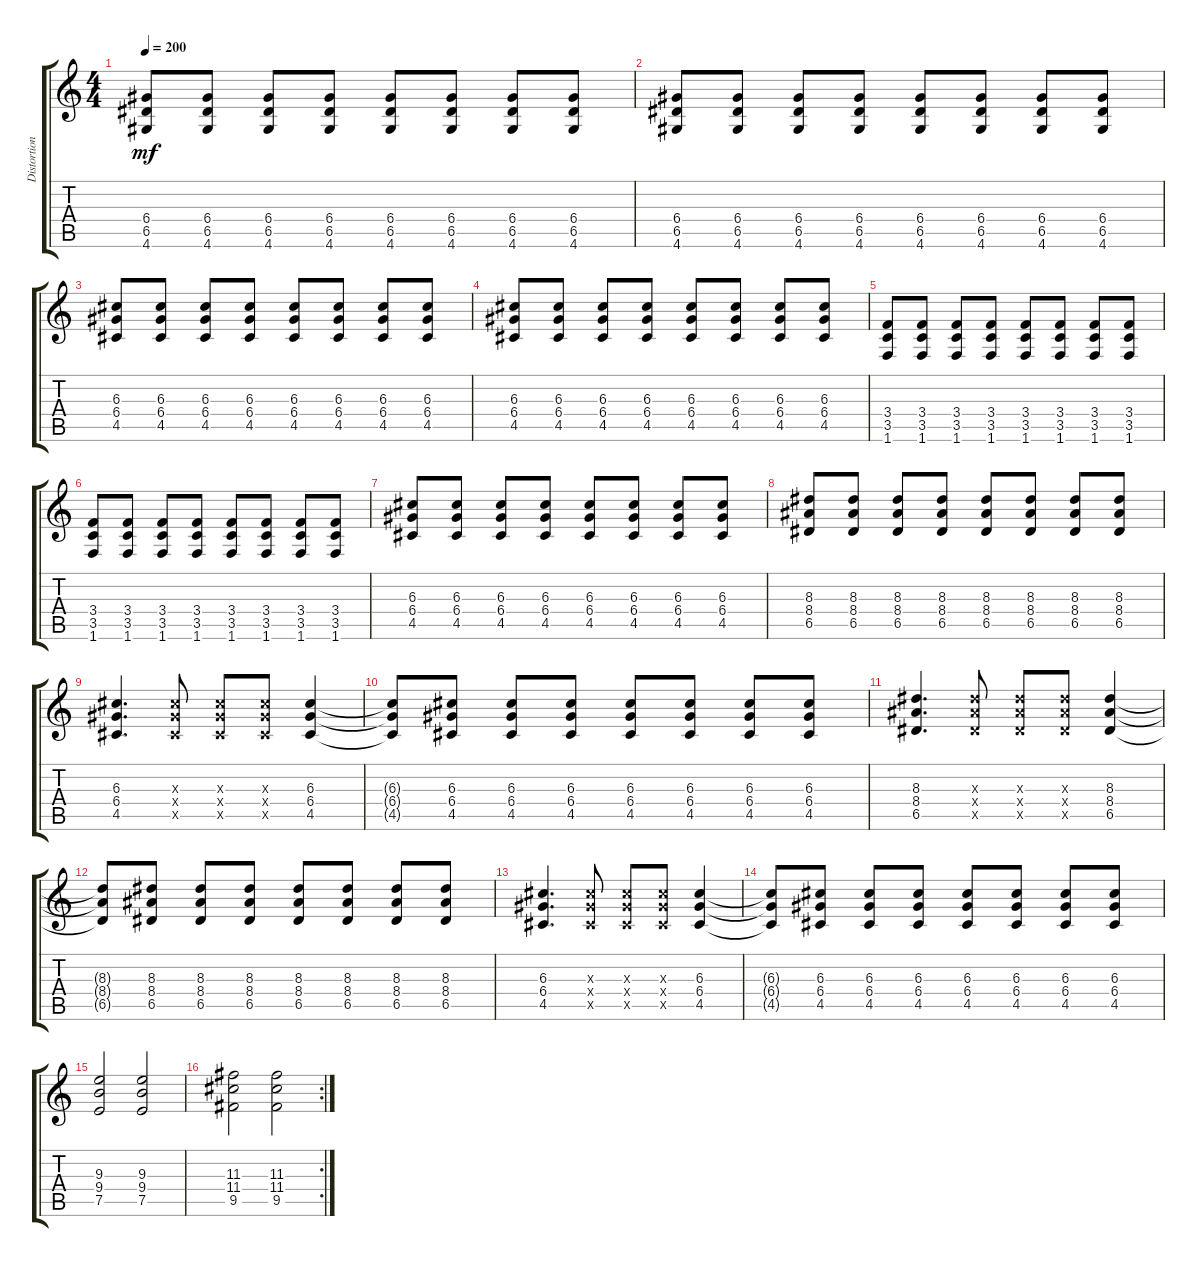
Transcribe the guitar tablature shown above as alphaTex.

\track ("Distortion Guitar" "Distortion") {instrument distortionguitar}
\staff {score tabs}
\tuning (E4 B3 G3 D3 A2 E2) {hide}
\ts (4 4)
\tempo 200
\clef g2
\ks c
(6.4 6.5 4.6).8{dy mf} (6.4 6.5 4.6).8 (6.4 6.5 4.6).8 (6.4 6.5 4.6).8 (6.4 6.5 4.6).8 (6.4 6.5 4.6).8 (6.4 6.5 4.6).8 (6.4 6.5 4.6).8 |
(6.4 6.5 4.6).8 (6.4 6.5 4.6).8 (6.4 6.5 4.6).8 (6.4 6.5 4.6).8 (6.4 6.5 4.6).8 (6.4 6.5 4.6).8 (6.4 6.5 4.6).8 (6.4 6.5 4.6).8 |
(6.3 6.4 4.5).8 (6.3 6.4 4.5).8 (6.3 6.4 4.5).8 (6.3 6.4 4.5).8 (6.3 6.4 4.5).8 (6.3 6.4 4.5).8 (6.3 6.4 4.5).8 (6.3 6.4 4.5).8 |
(6.3 6.4 4.5).8 (6.3 6.4 4.5).8 (6.3 6.4 4.5).8 (6.3 6.4 4.5).8 (6.3 6.4 4.5).8 (6.3 6.4 4.5).8 (6.3 6.4 4.5).8 (6.3 6.4 4.5).8 |
(3.4 3.5 1.6).8 (3.4 3.5 1.6).8 (3.4 3.5 1.6).8 (3.4 3.5 1.6).8 (3.4 3.5 1.6).8 (3.4 3.5 1.6).8 (3.4 3.5 1.6).8 (3.4 3.5 1.6).8 |
(3.4 3.5 1.6).8 (3.4 3.5 1.6).8 (3.4 3.5 1.6).8 (3.4 3.5 1.6).8 (3.4 3.5 1.6).8 (3.4 3.5 1.6).8 (3.4 3.5 1.6).8 (3.4 3.5 1.6).8 |
(6.3 6.4 4.5).8 (6.3 6.4 4.5).8 (6.3 6.4 4.5).8 (6.3 6.4 4.5).8 (6.3 6.4 4.5).8 (6.3 6.4 4.5).8 (6.3 6.4 4.5).8 (6.3 6.4 4.5).8 |
(8.3 8.4 6.5).8 (8.3 8.4 6.5).8 (8.3 8.4 6.5).8 (8.3 8.4 6.5).8 (8.3 8.4 6.5).8 (8.3 8.4 6.5).8 (8.3 8.4 6.5).8 (8.3 8.4 6.5).8 |
(6.3 6.4 4.5).4{d} (6.3{x} 6.4{x} 4.5{x}).8 (6.3{x} 6.4{x} 4.5{x}).8 (6.3{x} 6.4{x} 4.5{x}).8 (6.3 6.4 4.5).4 |
(6.3{t} 6.4{t} 4.5{t}).8 (6.3 6.4 4.5).8 (6.3 6.4 4.5).8 (6.3 6.4 4.5).8 (6.3 6.4 4.5).8 (6.3 6.4 4.5).8 (6.3 6.4 4.5).8 (6.3 6.4 4.5).8 |
(8.3 8.4 6.5).4{d} (8.3{x} 8.4{x} 6.5{x}).8 (8.3{x} 8.4{x} 6.5{x}).8 (8.3{x} 8.4{x} 6.5{x}).8 (8.3 8.4 6.5).4 |
(8.3{t} 8.4{t} 6.5{t}).8 (8.3 8.4 6.5).8 (8.3 8.4 6.5).8 (8.3 8.4 6.5).8 (8.3 8.4 6.5).8 (8.3 8.4 6.5).8 (8.3 8.4 6.5).8 (8.3 8.4 6.5).8 |
(6.3 6.4 4.5).4{d} (6.3{x} 6.4{x} 4.5{x}).8 (6.3{x} 6.4{x} 4.5{x}).8 (6.3{x} 6.4{x} 4.5{x}).8 (6.3 6.4 4.5).4 |
(6.3{t} 6.4{t} 4.5{t}).8 (6.3 6.4 4.5).8 (6.3 6.4 4.5).8 (6.3 6.4 4.5).8 (6.3 6.4 4.5).8 (6.3 6.4 4.5).8 (6.3 6.4 4.5).8 (6.3 6.4 4.5).8 |
(9.3 9.4 7.5).2 (9.3 9.4 7.5).2 |
\rc 2
(11.3 11.4 9.5).2 (11.3 11.4 9.5).2
